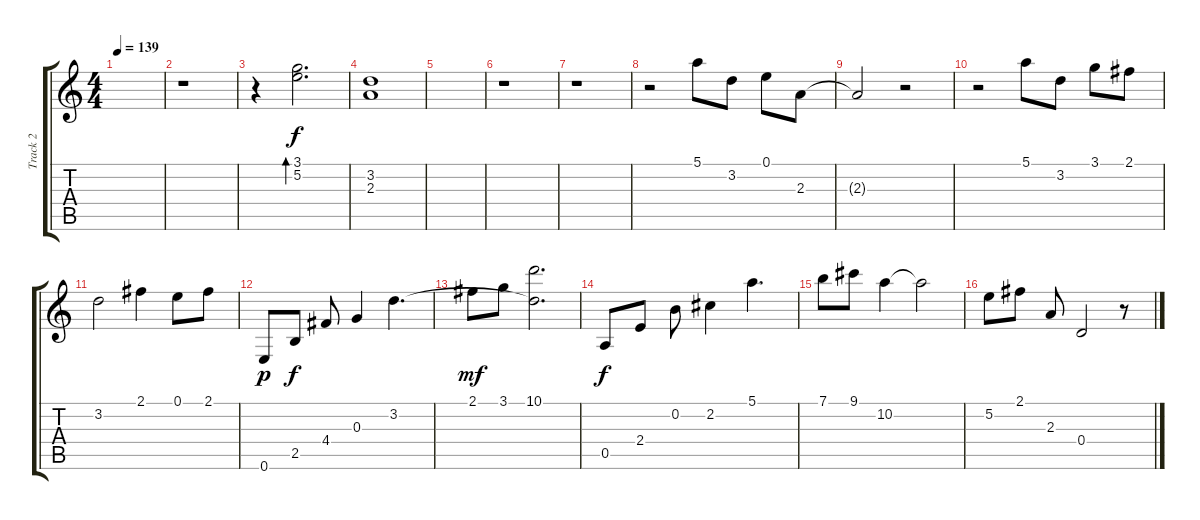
\track ("Track 2" "Track 2") {instrument electricguitarclean}
\staff {score tabs}
\tuning (E4 B3 G3 D3 A2 E2) {hide}
\ts (4 4)
\tempo 139
\clef g2
\ks c
|
r.1 |
r.4 (3.1 5.2).2{d bd 480} |
(3.2 2.3).1 |
|
r.1 |
r.1 |
r.2 5.1.8 3.2.8 0.1.8 2.3.8 |
2.3{t}.2 r.2 |
r.2 5.1.8 3.2.8 3.1.8 2.1.8 |
3.2.2 2.1.4 0.1.8 2.1.8 |
0.6.8{dy p} 2.5.8{dy f} 4.4.8 0.3.4 3.2.4{d} |
2.1.8{dy mf} 3.1.8 (10.1 3.2{t}).2{d} |
0.5.8{dy f} 2.4.8 0.2.8 2.2.4 5.1.4{d} |
7.1.8 9.1.8 10.2.4 10.2{t}.2 |
5.2.8 2.1.8 2.3.8 0.4.2 r.8
